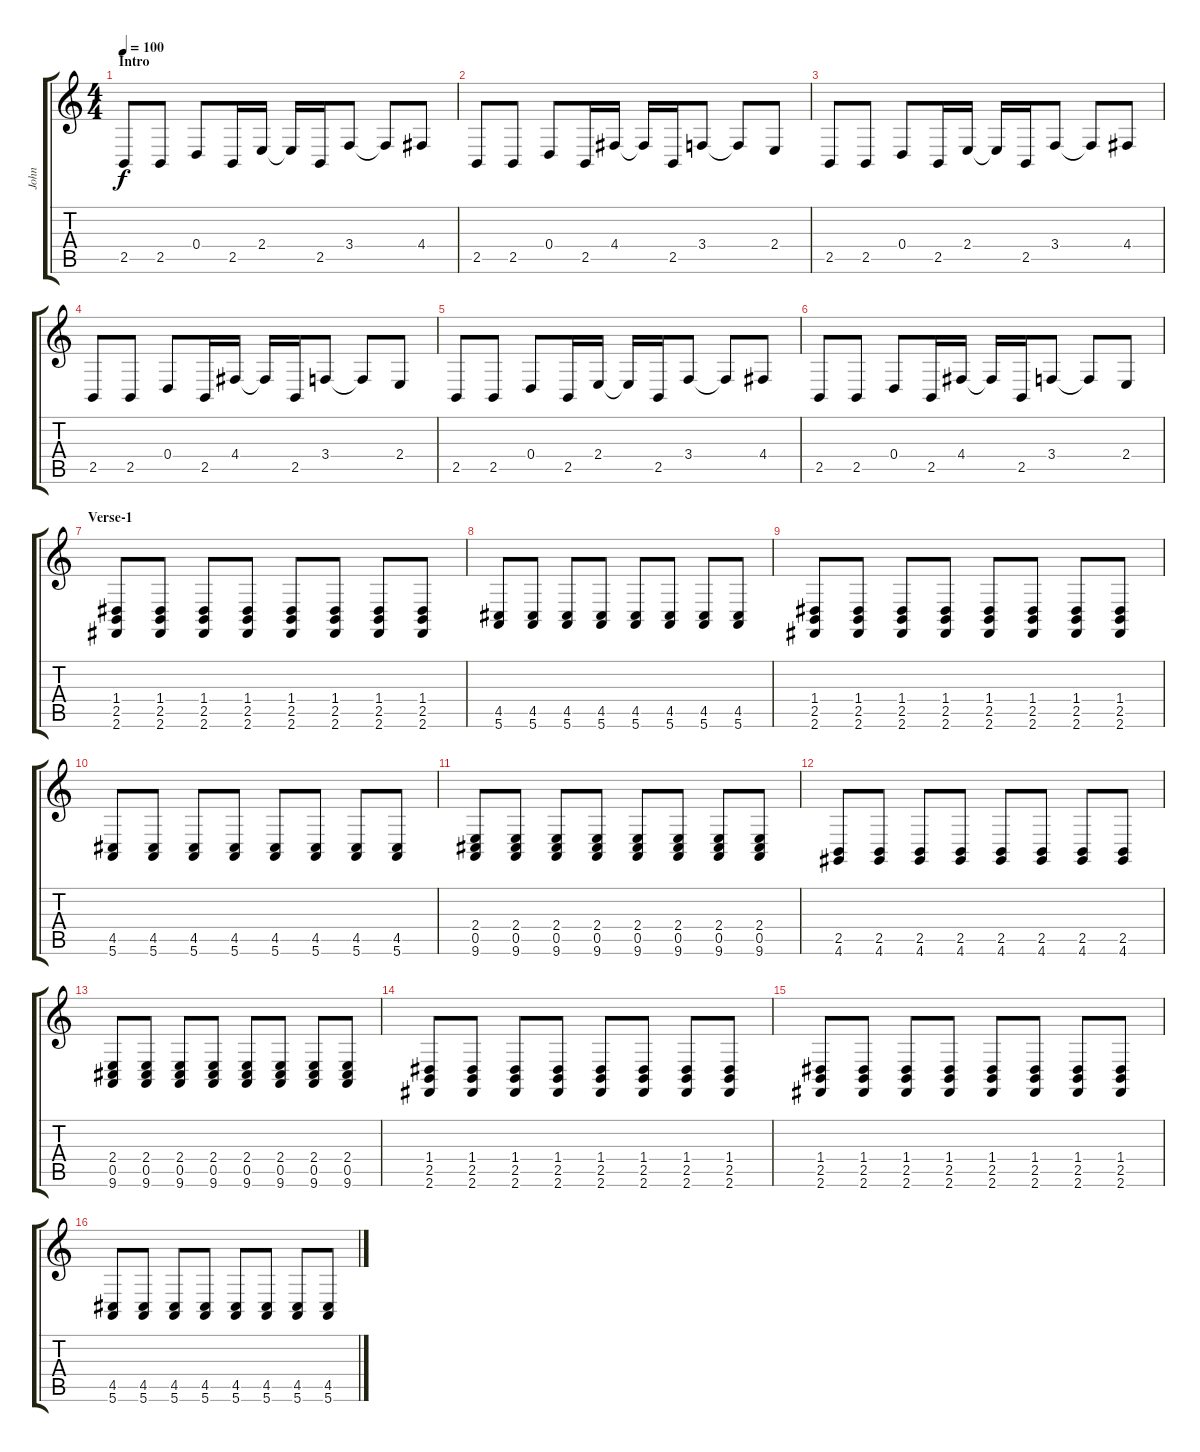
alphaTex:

\track ("John" "John") {instrument brightacousticpiano}
\staff {score tabs}
\tuning (E4 B3 G3 D3 A2 E2) {hide}
\ts (4 4)
\section ("" "Intro")
\tempo 100
\clef g2
\ks c
2.5.8{dy f instrument brightacousticpiano} 2.5.8 0.4.8 2.5.16 2.4.16 2.4{t}.16 2.5.16 3.4.8 3.4{t}.8 4.4.8 |
2.5.8 2.5.8 0.4.8 2.5.16 4.4.16 4.4{t}.16 2.5.16 3.4.8 3.4{t}.8 2.4.8 |
2.5.8 2.5.8 0.4.8 2.5.16 2.4.16 2.4{t}.16 2.5.16 3.4.8 3.4{t}.8 4.4.8 |
2.5.8 2.5.8 0.4.8 2.5.16 4.4.16 4.4{t}.16 2.5.16 3.4.8 3.4{t}.8 2.4.8 |
2.5.8 2.5.8 0.4.8 2.5.16 2.4.16 2.4{t}.16 2.5.16 3.4.8 3.4{t}.8 4.4.8 |
2.5.8 2.5.8 0.4.8 2.5.16 4.4.16 4.4{t}.16 2.5.16 3.4.8 3.4{t}.8 2.4.8 |
\section ("" "Verse-1")
(1.4 2.5 2.6).8 (1.4 2.5 2.6).8 (1.4 2.5 2.6).8 (1.4 2.5 2.6).8 (1.4 2.5 2.6).8 (1.4 2.5 2.6).8 (1.4 2.5 2.6).8 (1.4 2.5 2.6).8 |
(4.5 5.6).8 (4.5 5.6).8 (4.5 5.6).8 (4.5 5.6).8 (4.5 5.6).8 (4.5 5.6).8 (4.5 5.6).8 (4.5 5.6).8 |
(1.4 2.5 2.6).8 (1.4 2.5 2.6).8 (1.4 2.5 2.6).8 (1.4 2.5 2.6).8 (1.4 2.5 2.6).8 (1.4 2.5 2.6).8 (1.4 2.5 2.6).8 (1.4 2.5 2.6).8 |
(4.5 5.6).8 (4.5 5.6).8 (4.5 5.6).8 (4.5 5.6).8 (4.5 5.6).8 (4.5 5.6).8 (4.5 5.6).8 (4.5 5.6).8 |
(2.4 0.5 9.6).8 (2.4 0.5 9.6).8 (2.4 0.5 9.6).8 (2.4 0.5 9.6).8 (2.4 0.5 9.6).8 (2.4 0.5 9.6).8 (2.4 0.5 9.6).8 (2.4 0.5 9.6).8 |
(2.5 4.6).8 (2.5 4.6).8 (2.5 4.6).8 (2.5 4.6).8 (2.5 4.6).8 (2.5 4.6).8 (2.5 4.6).8 (2.5 4.6).8 |
(2.4 0.5 9.6).8 (2.4 0.5 9.6).8 (2.4 0.5 9.6).8 (2.4 0.5 9.6).8 (2.4 0.5 9.6).8 (2.4 0.5 9.6).8 (2.4 0.5 9.6).8 (2.4 0.5 9.6).8 |
(1.4 2.5 2.6).8 (1.4 2.5 2.6).8 (1.4 2.5 2.6).8 (1.4 2.5 2.6).8 (1.4 2.5 2.6).8 (1.4 2.5 2.6).8 (1.4 2.5 2.6).8 (1.4 2.5 2.6).8 |
(1.4 2.5 2.6).8 (1.4 2.5 2.6).8 (1.4 2.5 2.6).8 (1.4 2.5 2.6).8 (1.4 2.5 2.6).8 (1.4 2.5 2.6).8 (1.4 2.5 2.6).8 (1.4 2.5 2.6).8 |
(4.5 5.6).8 (4.5 5.6).8 (4.5 5.6).8 (4.5 5.6).8 (4.5 5.6).8 (4.5 5.6).8 (4.5 5.6).8 (4.5 5.6).8
